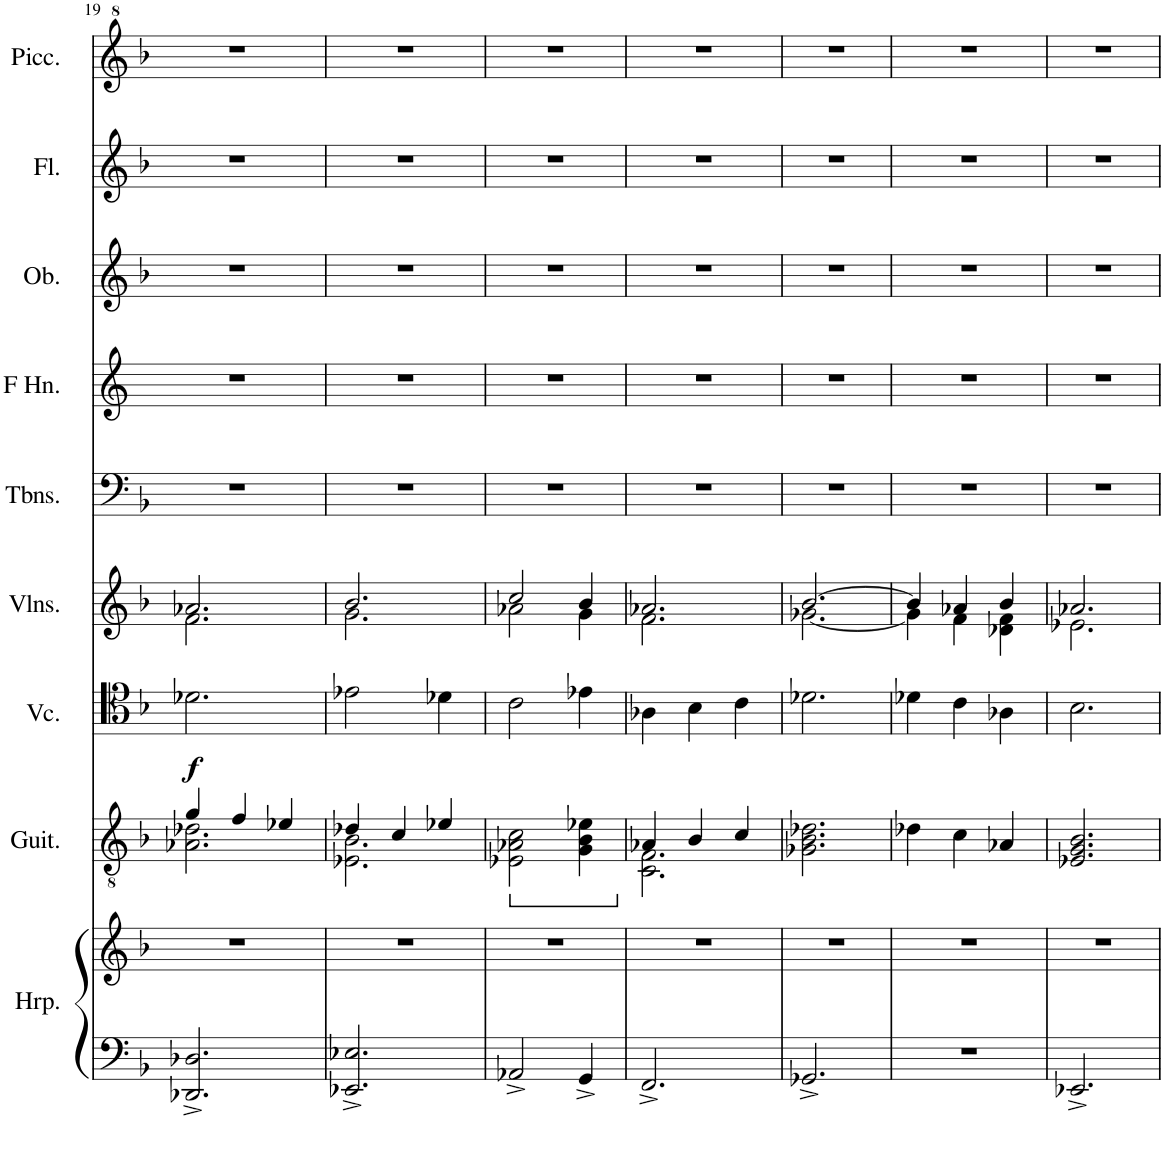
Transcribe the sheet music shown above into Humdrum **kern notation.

**kern	**kern	**kern	**kern	**dynam	**kern	**kern	**kern	**kern	**kern	**kern
*part9	*part9	*part8	*part7	*part7	*part6	*part5	*part4	*part3	*part2	*part1
*staff10	*staff9	*staff8	*staff7	*staff7	*staff6	*staff5	*staff4	*staff3	*staff2	*staff1
*I"Harp	*	*I"Classical Guitar	*I"Violoncello	*	*I"Violins	*I"Trombones	*I"Horn in F	*I"Oboe	*I"Flute	*I"Piccolo
*I'Hrp.	*	*I'Guit.	*I'Vc.	*	*I'Vlns.	*I'Tbns.	*	*I'Ob.	*I'Fl.	*I'Picc.
!!LO:PB:g=z
*clefF4	*clefG2	*clefGv2	*clefC4	*	*clefG2	*clefF4	*clefG2	*clefG2	*clefG2	*clefG^2
*	*	*	*	*	*	*	*Trd4c7	*	*	*Trd-7c-12
*k[b-]	*k[b-]	*k[b-]	*k[b-]	*	*k[b-]	*k[b-]	*k[]	*k[b-]	*k[b-]	*k[b-]
*M3/4	*M3/4	*M3/4	*M3/4	*	*M3/4	*M3/4	*M3/4	*M3/4	*M3/4	*M3/4
=19	=19	=19	=19	=19	=19	=19	=19	=19	=19	=19
*	*	*^	*	*	*^	*	*	*	*	*
!	!	!	!	!	!LO:DY:b	!	!	!	!	!	!	!
2.DD-X/^ 2.D-X/^	2.r	4g/	2.A-X\ 2.d-X\	2.d-X\	f	2.a-X/	2.f\	2.r	2.r	2.r	2.r	2.r
.	.	4f/	.	.	.	.	.	.	.	.	.	.
.	.	4e-X/	.	.	.	.	.	.	.	.	.	.
=20	=20	=20	=20	=20	=20	=20	=20	=20	=20	=20	=20	=20
2.EE-X/^ 2.E-X/^	2.r	4d-X/	2.E-X\ 2.B-\	2e-X\	.	2.b-/	2.g\	2.r	2.r	2.r	2.r	2.r
.	.	4c/	.	.	.	.	.	.	.	.	.	.
.	.	4e-X/	.	4d-X\	.	.	.	.	.	.	.	.
=21	=21	=21	=21	=21	=21	=21	=21	=21	=21	=21	=21	=21
*	*	*ped	*	*	*	*	*	*	*	*	*	*
2AA-X^/	2.r	2ryy	2E-X\ 2A-X\ 2c\	2c\	.	2cc/	2a-X\	2.r	2.r	2.r	2.r	2.r
4GG^/	.	4G\ 4B-\ 4e-X\	4ryy	4e-X\	.	4b-/	4g\	.	.	.	.	.
=22	=22	=22	=22	=22	=22	=22	=22	=22	=22	=22	=22	=22
*	*	*Xped	*	*	*	*	*	*	*	*	*	*
2.FF^/	2.r	4A-X/	2.C\ 2.F\	4A-X\	.	2.a-X/	2.f\	2.r	2.r	2.r	2.r	2.r
.	.	4B-/	.	4B-\	.	.	.	.	.	.	.	.
.	.	4c/	.	4c\	.	.	.	.	.	.	.	.
*	*	*v	*v	*	*	*	*	*	*	*	*	*
=23	=23	=23	=23	=23	=23	=23	=23	=23	=23	=23	=23
2.GG-X^/	2.r	2.G-X\ 2.B-\ 2.d-X\	2.d-X\	.	[2.b-/	[2.g-X\	2.r	2.r	2.r	2.r	2.r
=24	=24	=24	=24	=24	=24	=24	=24	=24	=24	=24	=24
2.r	2.r	4d-X\	4d-X\	.	4b-/]	4g-\]	2.r	2.r	2.r	2.r	2.r
.	.	4c\	4c\	.	4a-X/	4f\	.	.	.	.	.
.	.	4A-X/	4A-X\	.	4b-/	4d-X\ 4f\	.	.	.	.	.
=25	=25	=25	=25	=25	=25	=25	=25	=25	=25	=25	=25
2.EE-X^/	2.r	2.E-X/ 2.G/ 2.B-/	2.B-\	.	2.a-X/	2.e-X\	2.r	2.r	2.r	2.r	2.r
*	*	*	*	*	*v	*v	*	*	*	*	*
=	=	=	=	=	=	=	=	=	=	=
*-	*-	*-	*-	*-	*-	*-	*-	*-	*-	*-
